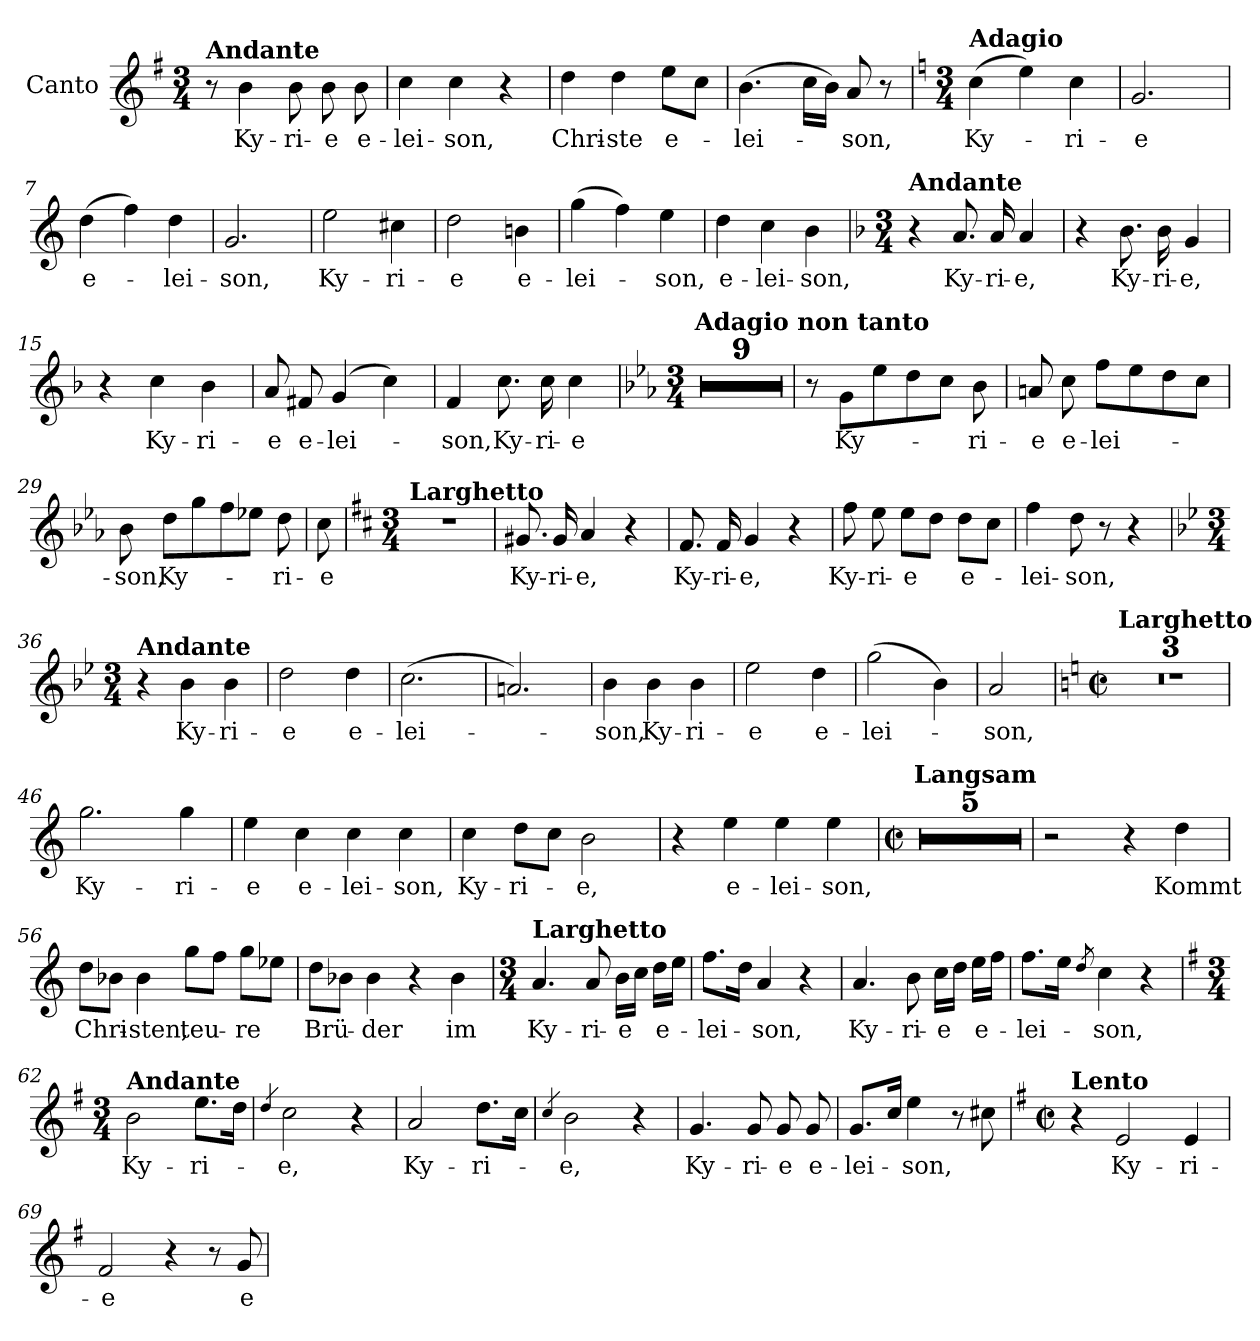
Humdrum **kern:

**kern	**text
*part1	*part1
*staff1	*staff1
*I"Canto	*
*clefG2	*
*k[f#]	*
*M3/4	*
=1	=1
!LO:TX:a:B:t=Andante	!
8r	.
!	!LO:LY:b
4b\	Ky-
!	!LO:LY:b
8b\	-ri-
!	!LO:LY:b
8b\	-e
!	!LO:LY:b
8b\	e-
=2	=2
!	!LO:LY:b
4cc\	-lei-
!	!LO:LY:b
4cc\	-son,
4r	.
=3	=3
!	!LO:LY:b
4dd\	Chri-
!	!LO:LY:b
4dd\	-ste
!	!LO:LY:b
8ee\L	e-
8cc\J	.
=4	=4
!	!LO:LY:b
(>4.b\	-lei-
16cc\LL	.
16b\JJ)	.
!	!LO:LY:b
8a/	-son,
8r	.
!!LO:LB:g=z
=5	=5
*k[]	*
*M3/4	*
!LO:TX:a:B:t=Adagio	!
!	!LO:LY:b
(4cc\	Ky-
4ee\)	.
!	!LO:LY:b
4cc\	-ri-
=6	=6
!	!LO:LY:b
2.g/	-e
=7	=7
!	!LO:LY:b
(4dd\	e-
4ff\)	.
!	!LO:LY:b
4dd\	-lei-
=8	=8
!	!LO:LY:b
2.g/	-son,
=9	=9
!	!LO:LY:b
2ee\	Ky-
!	!LO:LY:b
4cc#X\	-ri-
=10	=10
!	!LO:LY:b
2dd\	-e
!	!LO:LY:b
4bn\	e-
=11	=11
!	!LO:LY:b
(4gg\	-lei-
4ff\)	.
!	!LO:LY:b
4ee\	-son,
=12	=12
!	!LO:LY:b
4dd\	e-
!	!LO:LY:b
4cc\	-lei-
!	!LO:LY:b
4b\	-son,
!!LO:LB:g=z
=13	=13
*k[b-]	*
*M3/4	*
!LO:TX:a:B:t=Andante	!
4r	.
!	!LO:LY:b
8.a/	Ky-
!	!LO:LY:b
16a/	-ri-
!	!LO:LY:b
4a/	-e,
=14	=14
4r	.
!	!LO:LY:b
8.b-\	Ky-
!	!LO:LY:b
16b-\	-ri-
!	!LO:LY:b
4g/	-e,
=15	=15
4r	.
!	!LO:LY:b
4cc\	Ky-
!	!LO:LY:b
4b-\	-ri-
=16	=16
!	!LO:LY:b
8a/	-e
!	!LO:LY:b
8f#X/	e-
!	!LO:LY:b
(4g/	-lei-
4cc\)	.
=17	=17
!	!LO:LY:b
4f/	-son,
!	!LO:LY:b
8.cc\	Ky-
!	!LO:LY:b
16cc\	-ri-
!	!LO:LY:b
4cc\	-e
!!LO:LB:g=z
=18	=18
*k[b-e-a-]	*
*M3/4	*
!LO:TX:a:B:t=Adagio non tanto	!
2.r	.
=19	=19
2.r	.
=20	=20
2.r	.
=21	=21
2.r	.
=22	=22
2.r	.
=23	=23
2.r	.
=24	=24
2.r	.
=25	=25
2.r	.
=26	=26
2.r	.
=27	=27
8r	.
!	!LO:LY:b
8g\L	Ky-
8ee-\	.
8dd\	.
8cc\J	.
!	!LO:LY:b
8b-\	-ri-
=28	=28
!	!LO:LY:b
8an/	-e
!	!LO:LY:b
8cc\	e-
!	!LO:LY:b
8ff\L	-lei-
8ee-\	.
8dd\	.
8cc\J	.
=29	=29
!	!LO:LY:b
8b-\	-son,
!	!LO:LY:b
8dd\L	Ky-
8gg\	.
8ff\	.
8ee-X\J	.
!	!LO:LY:b
8dd\	-ri-
=30	=30
!	!LO:LY:b
8cc\	-e
!!LO:LB:g=z
=31	=31
*k[f#c#]	*
*M3/4	*
!LO:TX:a:B:t=Larghetto	!
2.r	.
=32	=32
!	!LO:LY:b
8.g#X/	Ky-
!	!LO:LY:b
16g#/	-ri-
!	!LO:LY:b
4a/	-e,
4r	.
=33	=33
!	!LO:LY:b
8.f#/	Ky-
!	!LO:LY:b
16f#/	-ri-
!	!LO:LY:b
4g/	-e,
4r	.
=34	=34
!	!LO:LY:b
8ff#\	Ky-
!	!LO:LY:b
8ee\	-ri-
!	!LO:LY:b
8ee\L	-e
8dd\J	.
!	!LO:LY:b
8dd\L	e-
8cc#\J	.
=35	=35
!	!LO:LY:b
4ff#\	-lei-
!	!LO:LY:b
8dd\	-son,
8r	.
4r	.
!!LO:LB:g=z
=36	=36
*k[b-e-]	*
*M3/4	*
!LO:TX:a:B:t=Andante	!
4r	.
!	!LO:LY:b
4b-\	Ky-
!	!LO:LY:b
4b-\	-ri-
=37	=37
!	!LO:LY:b
2dd\	-e
!	!LO:LY:b
4dd\	e-
=38	=38
!	!LO:LY:b
(2.cc\	-lei-
=39	=39
2.an/)	.
=40	=40
!	!LO:LY:b
4b-\	-son,
!	!LO:LY:b
4b-\	Ky-
!	!LO:LY:b
4b-\	-ri-
=41	=41
!	!LO:LY:b
2ee-\	-e
!	!LO:LY:b
4dd\	e-
=42	=42
!	!LO:LY:b
(2gg\	-lei-
4b-\)	.
=42X1	=42X1
!	!LO:LY:b
2a/	-son,
!!LO:LB:g=z
=43	=43
*k[]	*
*M2/2	*
*met(c|)	*
!LO:TX:a:B:t=Larghetto	!
1r	.
=44	=44
1r	.
=45	=45
1r	.
=46	=46
!	!LO:LY:b
2.gg\	Ky-
!	!LO:LY:b
4gg\	-ri-
=47	=47
!	!LO:LY:b
4ee\	-e
!	!LO:LY:b
4cc\	e-
!	!LO:LY:b
4cc\	-lei-
!	!LO:LY:b
4cc\	-son,
=48	=48
!	!LO:LY:b
4cc\	Ky-
!	!LO:LY:b
8dd\L	-ri-
8cc\J	.
!	!LO:LY:b
2b\	-e,
=49	=49
4r	.
!	!LO:LY:b
4ee\	e-
!	!LO:LY:b
4ee\	-lei-
!	!LO:LY:b
4ee\	-son,
!!LO:LB:g=z
=50	=50
*M2/2	*
*met(c|)	*
!LO:TX:a:B:t=Langsam	!
1r	.
=51	=51
1r	.
=52	=52
1r	.
=53	=53
1r	.
=54	=54
1r	.
=55	=55
2r	.
4r	.
!	!LO:LY:b
4dd\	Kommt
=56	=56
!	!LO:LY:b
8dd\L	Chri-
8b-X\J	.
!	!LO:LY:b
4b-\	-sten,
!	!LO:LY:b
8gg\L	teu-
8ff\J	.
!	!LO:LY:b
8gg\L	-re
8ee-X\J	.
=57	=57
!	!LO:LY:b
8dd\L	Brü-
8b-X\J	.
!	!LO:LY:b
4b-\	-der
4r	.
!	!LO:LY:b
4b-\	im
!!LO:PB:g=z
=58	=58
*k[]	*
*M3/4	*
!LO:TX:a:B:t=Larghetto	!
!	!LO:LY:b
4.a/	Ky-
!	!LO:LY:b
8a/	-ri-
!	!LO:LY:b
16b\LL	-e
16cc\JJ	.
!	!LO:LY:b
16dd\LL	e-
16ee\JJ	.
=59	=59
!	!LO:LY:b
8.ff\L	-lei-
16dd\Jk	.
!	!LO:LY:b
4a/	-son,
4r	.
=60	=60
!	!LO:LY:b
4.a/	Ky-
!	!LO:LY:b
8b\	-ri-
!	!LO:LY:b
16cc\LL	-e
16dd\JJ	.
!	!LO:LY:b
16ee\LL	e-
16ff\JJ	.
=61	=61
!	!LO:LY:b
8.ff\L	-lei-
16ee\Jk	.
8qdd/	.
!	!LO:LY:b
4cc\	-son,
4r	.
!!LO:LB:g=z
=62	=62
*k[f#]	*
*M3/4	*
!LO:TX:a:B:t=Andante	!
!	!LO:LY:b
2b\	Ky-
!	!LO:LY:b
8.ee\L	-ri-
16dd\Jk	.
=63	=63
4qdd/	.
!	!LO:LY:b
2cc\	-e,
4r	.
=64	=64
!	!LO:LY:b
2a/	Ky-
!	!LO:LY:b
8.dd\L	-ri-
16cc\Jk	.
=65	=65
4qcc/	.
!	!LO:LY:b
2b\	-e,
4r	.
=66	=66
!	!LO:LY:b
4.g/	Ky-
!	!LO:LY:b
8g/	-ri-
!	!LO:LY:b
8g/	-e
!	!LO:LY:b
8g/	e-
=67	=67
!	!LO:LY:b
8.g/L	-lei-
16cc/Jk	.
!	!LO:LY:b
4ee\	-son,
8r	.
8cc#X\	.
!!LO:LB:g=z
=68	=68
*k[f#]	*
*M2/2	*
*met(c|)	*
!LO:TX:a:B:t=Lento	!
4r	.
!	!LO:LY:b
2e/	Ky-
!	!LO:LY:b
4e/	-ri-
=69	=69
!	!LO:LY:b
2f#/	-e
4r	.
8r	.
!	!LO:LY:b
8g/	e-
=	=
*-	*-
